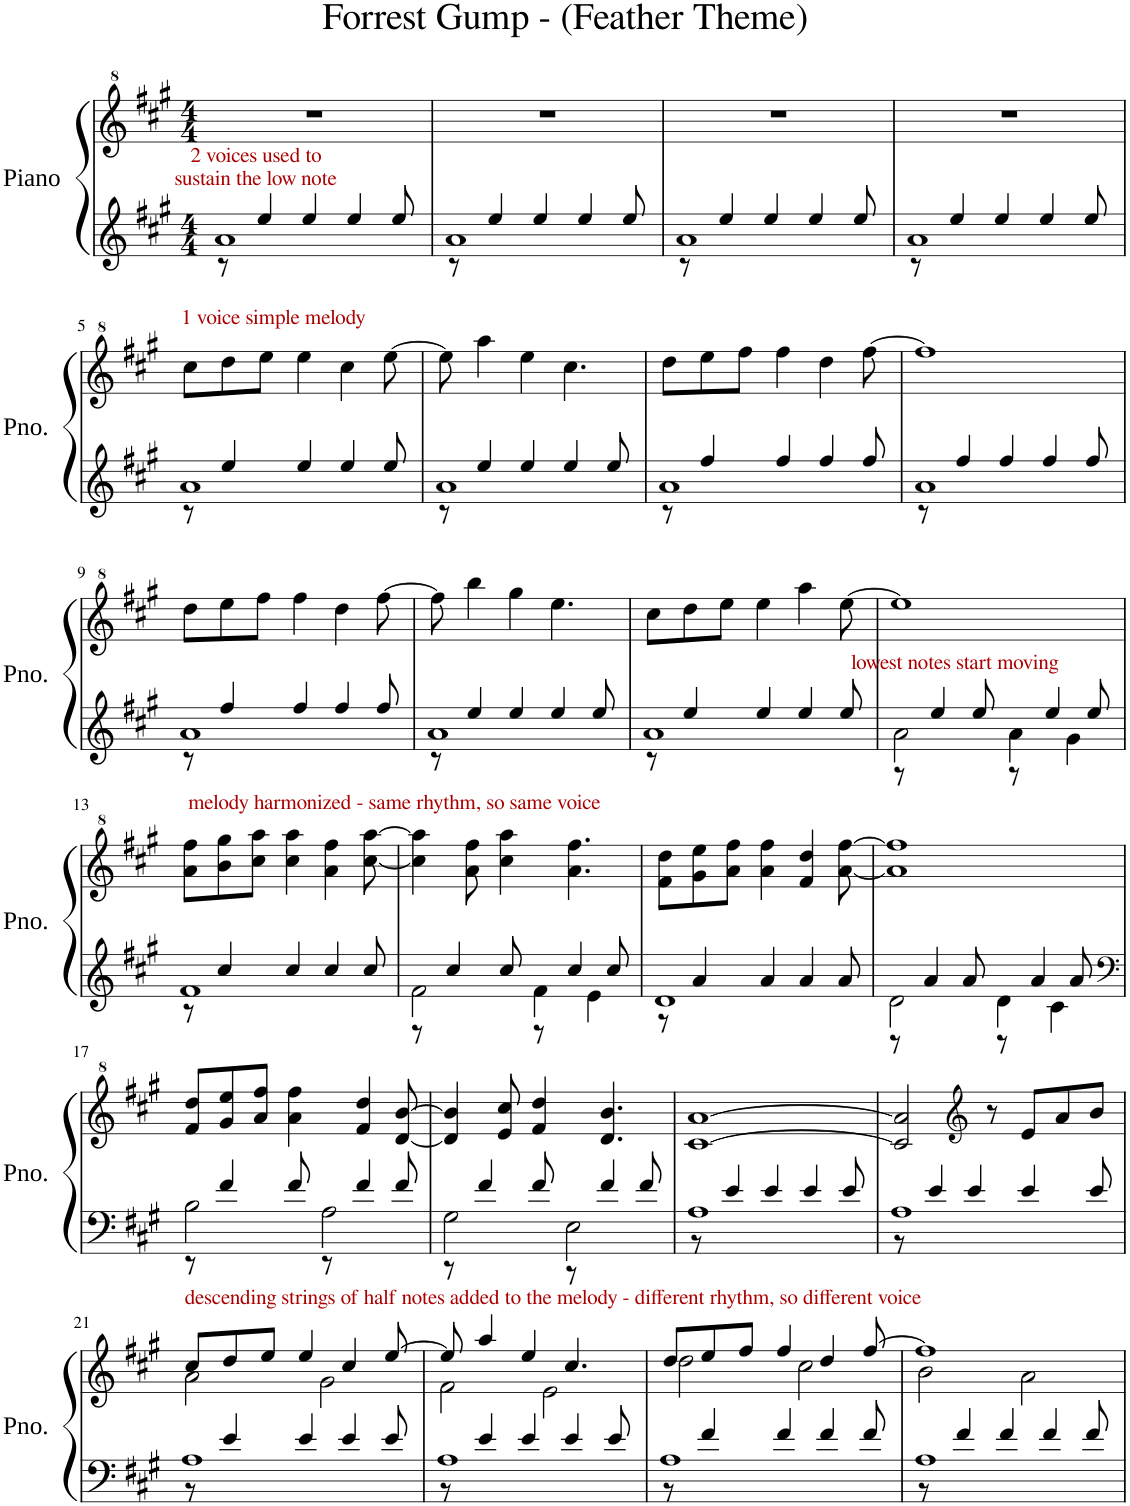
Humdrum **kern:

**kern	**kern
*part1	*part1
*staff2	*staff1
*I"Piano	*
*I'Pno.	*
*clefG2	*clefG^2
*k[f#c#g#]	*k[f#c#g#]
*M4/4	*M4/4
=1	=1
*^	*
!LO:TX:a:color=#AA0000:t=2 voices used to	!	!
!LO:TX:a:t=sustain the low note	!	!
1a	8r	1r
.	4ee/	.
.	4ee/	.
.	4ee/	.
.	8ee/	.
=2	=2	=2
1a	8r	1r
.	4ee/	.
.	4ee/	.
.	4ee/	.
.	8ee/	.
=3	=3	=3
1a	8r	1r
.	4ee/	.
.	4ee/	.
.	4ee/	.
.	8ee/	.
=4	=4	=4
1a	8r	1r
.	4ee/	.
.	4ee/	.
.	4ee/	.
.	8ee/	.
!!LO:LB:g=z
=5	=5	=5
!	!	!LO:TX:a:color=#AA0000:t=1 voice simple melody
1a	8r	8ccc#\L
.	4ee/	8ddd\
.	.	8eee\J
.	4ee/	4eee\
.	4ee/	4ccc#\
.	8ee/	[8eee\
=6	=6	=6
1a	8r	8eee\]
.	4ee/	4aaa\
.	4ee/	4eee\
.	4ee/	4.ccc#\
.	8ee/	.
=7	=7	=7
1a	8r	8ddd\L
.	4ff#/	8eee\
.	.	8fff#\J
.	4ff#/	4fff#\
.	4ff#/	4ddd\
.	8ff#/	[8fff#\
=8	=8	=8
1a	8r	1fff#]
.	4ff#/	.
.	4ff#/	.
.	4ff#/	.
.	8ff#/	.
!!LO:LB:g=z
=9	=9	=9
1a	8r	8ddd\L
.	4ff#/	8eee\
.	.	8fff#\J
.	4ff#/	4fff#\
.	4ff#/	4ddd\
.	8ff#/	[8fff#\
=10	=10	=10
1a	8r	8fff#\]
.	4ee/	4bbb\
.	4ee/	4ggg#\
.	4ee/	4.eee\
.	8ee/	.
=11	=11	=11
1a	8r	8ccc#\L
.	4ee/	8ddd\
.	.	8eee\J
.	4ee/	4eee\
.	4ee/	4aaa\
.	8ee/	[8eee\
=12	=12	=12
!LO:TX:a:color=#AA0000:t=lowest notes start moving	!	!
2a\	8r	1eee]
.	4ee/	.
.	8ee/	.
4a\	8r	.
.	4ee/	.
4g#\	.	.
.	8ee/	.
!!LO:LB:g=z
=13	=13	=13
!	!	!LO:TX:a:color=#AA0000:t=melody harmonized - same rhythm, so same voice
1f#	8r	8aa\ 8fff#\L
.	4cc#/	8bb\ 8ggg#\
.	.	8ccc#\ 8aaa\J
.	4cc#/	4ccc#\ 4aaa\
.	4cc#/	4aa\ 4fff#\
.	8cc#/	[8ccc#\ [8aaa\
=14	=14	=14
2f#\	8r	4ccc#\] 4aaa\]
.	4cc#/	.
.	.	8aa\ 8fff#\
.	8cc#/	4ccc#\ 4aaa\
4f#\	8r	.
.	4cc#/	4.aa\ 4.fff#\
4e\	.	.
.	8cc#/	.
=15	=15	=15
1d	8r	8ff#\ 8ddd\L
.	4a/	8gg#\ 8eee\
.	.	8aa\ 8fff#\J
.	4a/	4aa\ 4fff#\
.	4a/	4ff#/ 4ddd/
.	8a/	[8aa\ [8fff#\
=16	=16	=16
2d\	8r	1aa] 1fff#]
.	4a/	.
.	8a/	.
4d\	8r	.
.	4a/	.
4c#\	.	.
.	8a/	.
!!LO:LB:g=z
=17	=17	=17
*clefF4	*	*
2B\	8r	8ff#/ 8ddd/L
.	4f#/	8gg#/ 8eee/
.	.	8aa/ 8fff#/J
.	8f#/	4aa\ 4fff#\
2A\	8r	.
.	4f#/	4ff#/ 4ddd/
.	8f#/	[8dd/ [8bb/
=18	=18	=18
2G#\	8r	4dd/] 4bb/]
.	4f#/	.
.	.	8ee/ 8ccc#/
.	8f#/	4ff#/ 4ddd/
2E\	8r	.
.	4f#/	4.dd/ 4.bb/
.	8f#/	.
=19	=19	=19
1A	8r	[>1cc# [>1aa
.	4e/	.
.	4e/	.
.	4e/	.
.	8e/	.
=20	=20	=20
1A	8r	2cc#/] 2aa/]
.	4e/	.
*	*	*clefG2
.	4e/	.
.	.	8r
.	4e/	8e/L
.	.	8a/
.	8e/	8b/J
!!LO:LB:g=z
=21	=21	=21
*	*	*^
!	!	!LO:TX:a:color=#AA0000:t=descending strings of half notes added to the melody - different rhythm, so different voice	!
1A	8r	8cc#/L	2a\
.	4e/	8dd/	.
.	.	8ee/J	.
.	4e/	4ee/	.
.	.	.	2g#\
.	4e/	4cc#/	.
.	8e/	[8ee/	.
=22	=22	=22	=22
1A	8r	8ee/]	2f#\
.	4e/	4aa/	.
.	4e/	4ee/	.
.	.	.	2e\
.	4e/	4.cc#/	.
.	8e/	.	.
=23	=23	=23	=23
1A	8r	8dd/L	2dd\
.	4f#/	8ee/	.
.	.	8ff#/J	.
.	4f#/	4ff#/	.
.	.	.	2cc#\
.	4f#/	4dd/	.
.	8f#/	[8ff#/	.
=24	=24	=24	=24
1A	8r	1ff#]	2b\
.	4f#/	.	.
.	4f#/	.	.
.	.	.	2a\
.	4f#/	.	.
.	8f#/	.	.
*v	*v	*	*
*	*v	*v
=	=
*-	*-
